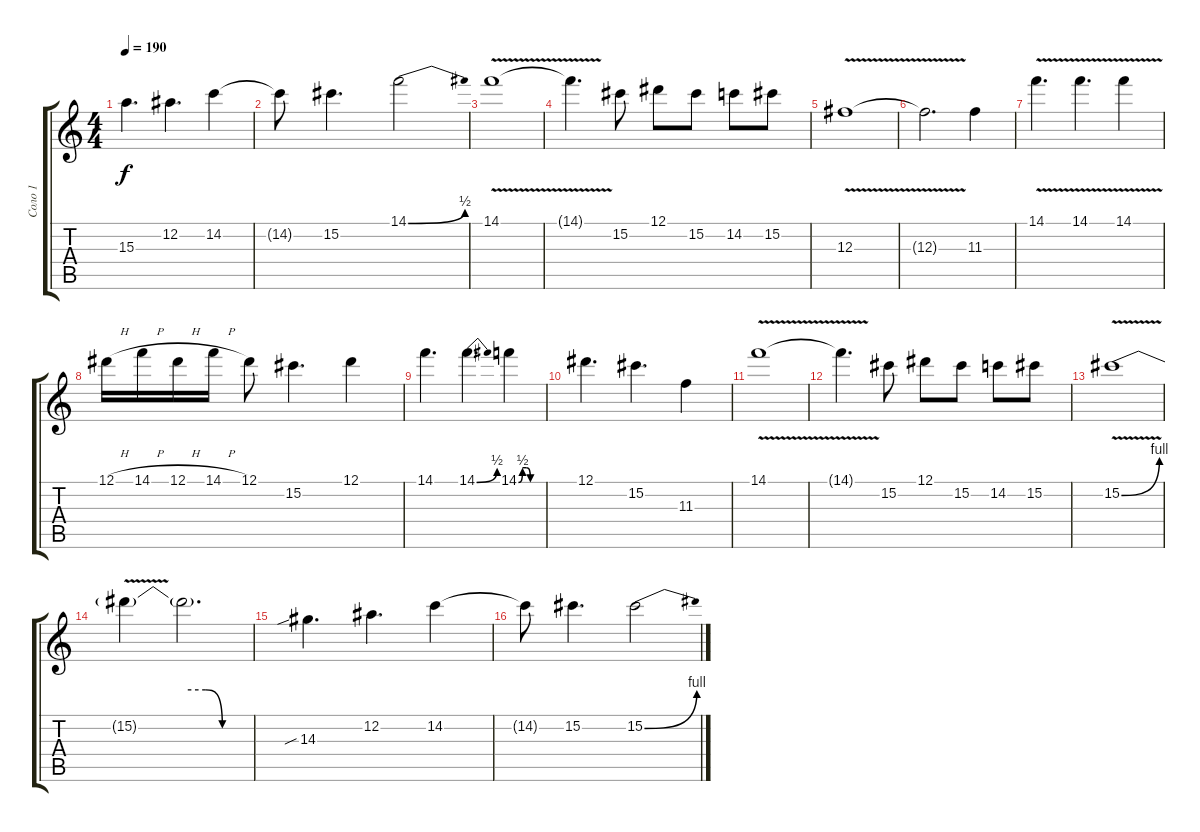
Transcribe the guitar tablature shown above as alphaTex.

\track ("Соло 1" "Соло 1") {instrument overdrivenguitar}
\staff {score tabs}
\tuning (Eb4 Bb3 Gb3 Db3 Ab2 Eb2) {hide}
\ts (4 4)
\tempo 190
\clef g2
\ks c
15.3.4{d dy f} 12.2.4{d} 14.2.4 |
14.2{t}.8 15.2.4{d} 14.1{be (bend 0 0 60 2)}.2 |
14.1{v}.1 |
14.1{t}.4{d} 15.2.8 12.1.8 15.2.8 14.2.8 15.2.8 |
12.3{v}.1 |
12.3{t}.2{d} 11.3.4 |
14.1{v}.4{d} 14.1{v}.4{d} 14.1{v}.4 |
12.1{h}.16 14.1{h}.16 12.1{h}.16 14.1{h}.16 12.1.8 15.2.4{d} 12.1.4 |
14.1.4{d} 14.1{be (bend 0 0 60 2)}.4{d} 14.1{be (custom 0 0 10 2 20 2 30 0 60 0)}.4 |
12.1.4{d} 15.2.4{d} 11.3.4 |
14.1{v}.1 |
14.1{t}.4{d} 15.2.8 12.1.8 15.2.8 14.2.8 15.2.8 |
15.2{be (bend 0 0 60 4) v}.1 |
15.2{t}.4 15.2{be (custom 0 4 20 4 35 0 60 0) t}.2{d} |
14.3{sib}.4{d} 12.2.4{d} 14.2.4 |
14.2{t}.8 15.2.4{d} 15.2{be (bend 0 0 60 4)}.2
